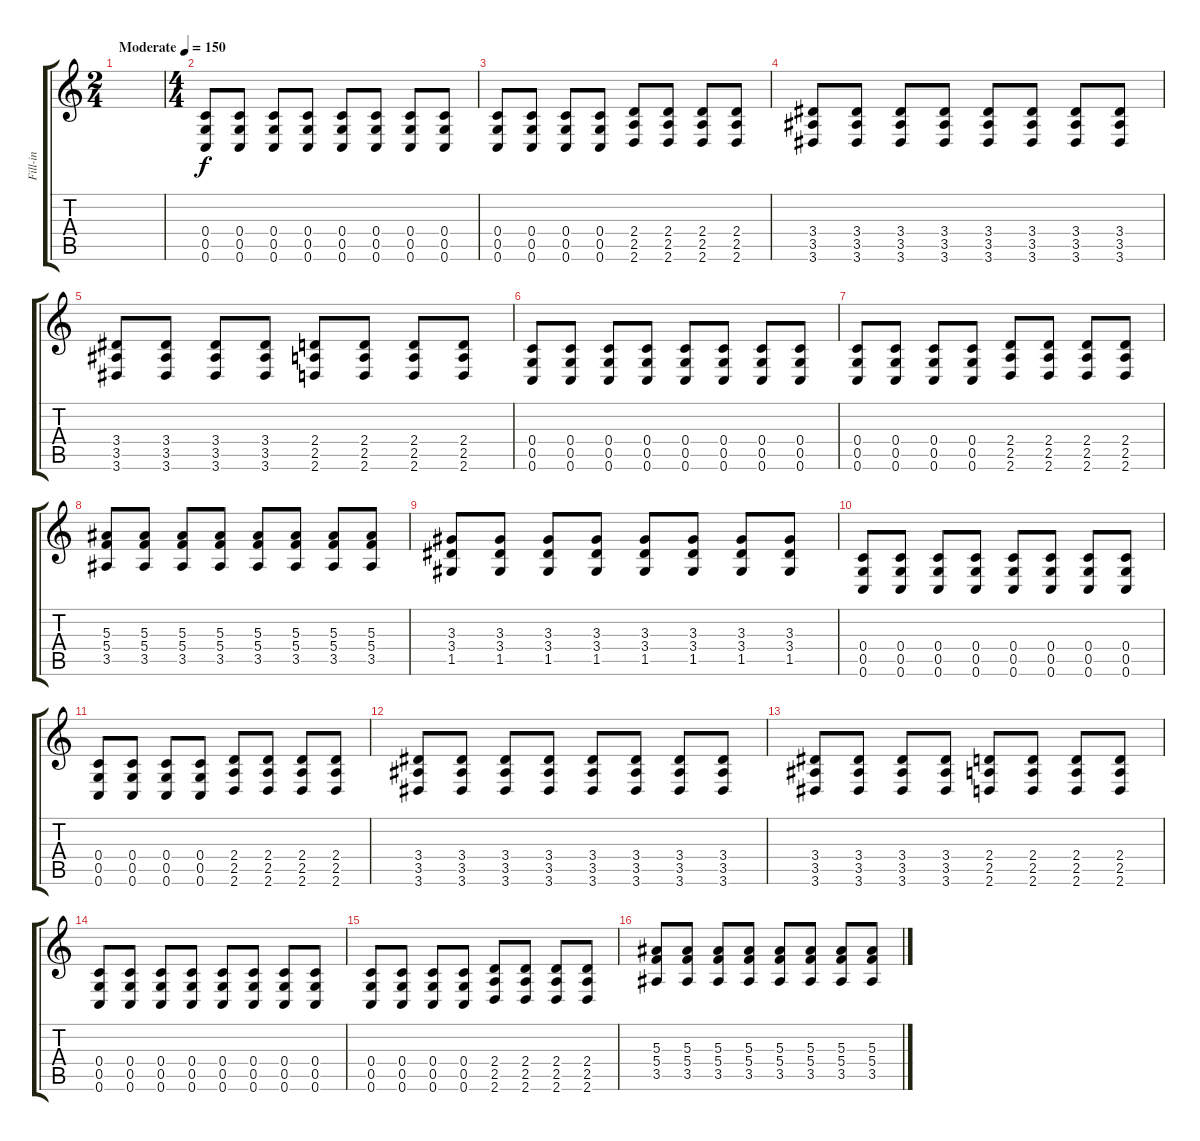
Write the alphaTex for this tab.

\track ("Fill-in" "Fill-in") {instrument overdrivenguitar}
\staff {score tabs}
\tuning (D4 A3 F3 C3 G2 C2) {hide}
\ts (2 4)
\tempo (150 "Moderate")
\clef g2
\ks c
|
\ts (4 4)
(0.4 0.5 0.6).8 (0.4 0.5 0.6).8 (0.4 0.5 0.6).8 (0.4 0.5 0.6).8 (0.4 0.5 0.6).8 (0.4 0.5 0.6).8 (0.4 0.5 0.6).8 (0.4 0.5 0.6).8 |
(0.4 0.5 0.6).8 (0.4 0.5 0.6).8 (0.4 0.5 0.6).8 (0.4 0.5 0.6).8 (2.4 2.5 2.6).8 (2.4 2.5 2.6).8 (2.4 2.5 2.6).8 (2.4 2.5 2.6).8 |
(3.4 3.5 3.6).8 (3.4 3.5 3.6).8 (3.4 3.5 3.6).8 (3.4 3.5 3.6).8 (3.4 3.5 3.6).8 (3.4 3.5 3.6).8 (3.4 3.5 3.6).8 (3.4 3.5 3.6).8 |
(3.4 3.5 3.6).8 (3.4 3.5 3.6).8 (3.4 3.5 3.6).8 (3.4 3.5 3.6).8 (2.4 2.5 2.6).8 (2.4 2.5 2.6).8 (2.4 2.5 2.6).8 (2.4 2.5 2.6).8 |
(0.4 0.5 0.6).8 (0.4 0.5 0.6).8 (0.4 0.5 0.6).8 (0.4 0.5 0.6).8 (0.4 0.5 0.6).8 (0.4 0.5 0.6).8 (0.4 0.5 0.6).8 (0.4 0.5 0.6).8 |
(0.4 0.5 0.6).8 (0.4 0.5 0.6).8 (0.4 0.5 0.6).8 (0.4 0.5 0.6).8 (2.4 2.5 2.6).8 (2.4 2.5 2.6).8 (2.4 2.5 2.6).8 (2.4 2.5 2.6).8 |
(5.3 5.4 3.5).8 (5.3 5.4 3.5).8 (5.3 5.4 3.5).8 (5.3 5.4 3.5).8 (5.3 5.4 3.5).8 (5.3 5.4 3.5).8 (5.3 5.4 3.5).8 (5.3 5.4 3.5).8 |
(3.3 3.4 1.5).8 (3.3 3.4 1.5).8 (3.3 3.4 1.5).8 (3.3 3.4 1.5).8 (3.3 3.4 1.5).8 (3.3 3.4 1.5).8 (3.3 3.4 1.5).8 (3.3 3.4 1.5).8 |
(0.4 0.5 0.6).8 (0.4 0.5 0.6).8 (0.4 0.5 0.6).8 (0.4 0.5 0.6).8 (0.4 0.5 0.6).8 (0.4 0.5 0.6).8 (0.4 0.5 0.6).8 (0.4 0.5 0.6).8 |
(0.4 0.5 0.6).8 (0.4 0.5 0.6).8 (0.4 0.5 0.6).8 (0.4 0.5 0.6).8 (2.4 2.5 2.6).8 (2.4 2.5 2.6).8 (2.4 2.5 2.6).8 (2.4 2.5 2.6).8 |
(3.4 3.5 3.6).8 (3.4 3.5 3.6).8 (3.4 3.5 3.6).8 (3.4 3.5 3.6).8 (3.4 3.5 3.6).8 (3.4 3.5 3.6).8 (3.4 3.5 3.6).8 (3.4 3.5 3.6).8 |
(3.4 3.5 3.6).8 (3.4 3.5 3.6).8 (3.4 3.5 3.6).8 (3.4 3.5 3.6).8 (2.4 2.5 2.6).8 (2.4 2.5 2.6).8 (2.4 2.5 2.6).8 (2.4 2.5 2.6).8 |
(0.4 0.5 0.6).8 (0.4 0.5 0.6).8 (0.4 0.5 0.6).8 (0.4 0.5 0.6).8 (0.4 0.5 0.6).8 (0.4 0.5 0.6).8 (0.4 0.5 0.6).8 (0.4 0.5 0.6).8 |
(0.4 0.5 0.6).8 (0.4 0.5 0.6).8 (0.4 0.5 0.6).8 (0.4 0.5 0.6).8 (2.4 2.5 2.6).8 (2.4 2.5 2.6).8 (2.4 2.5 2.6).8 (2.4 2.5 2.6).8 |
(5.3 5.4 3.5).8 (5.3 5.4 3.5).8 (5.3 5.4 3.5).8 (5.3 5.4 3.5).8 (5.3 5.4 3.5).8 (5.3 5.4 3.5).8 (5.3 5.4 3.5).8 (5.3 5.4 3.5).8
